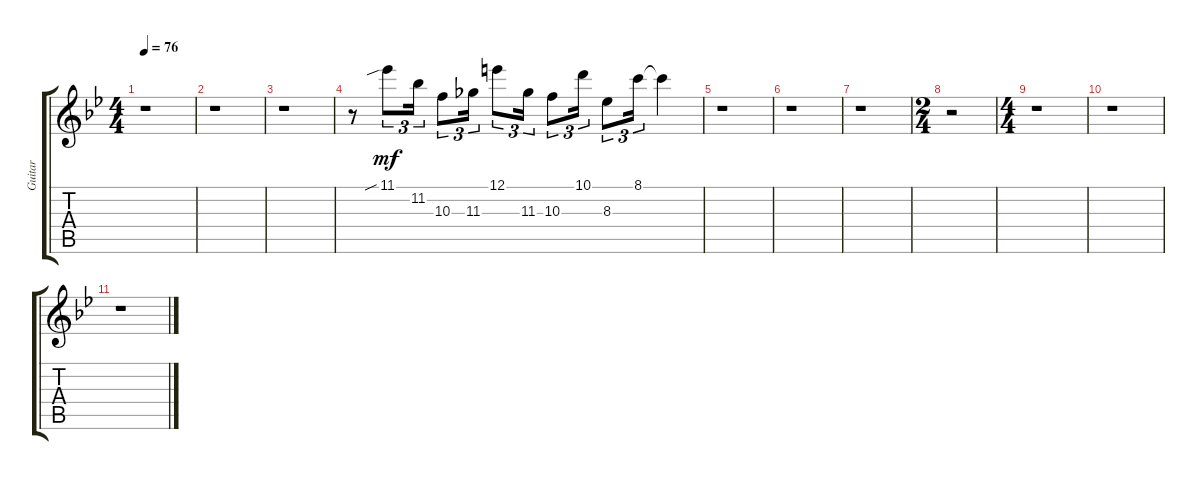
\track ("Guitar" "Guitar") {instrument overdrivenguitar}
\staff {score tabs}
\tuning (E4 B3 G3 D3 A2 E2) {hide}
\ts (4 4)
\tempo 76
\clef g2
\ks bb
r.1{dy mf} |
r.1 |
r.1 |
r.8 11.1{sib}.8{tu (3 2)} 11.2.16{tu (3 2)} 10.3.8{tu (3 2)} 11.3.16{tu (3 2)} 12.1.8{tu (3 2)} 11.3.16{tu (3 2)} 10.3.8{tu (3 2)} 10.1.16{tu (3 2)} 8.3.8{tu (3 2)} 8.1.16{tu (3 2)} 8.1{t}.4 |
r.1 |
r.1 |
r.1 |
\ts (2 4)
r.2 |
\ts (4 4)
r.1 |
r.1 |
r.1
